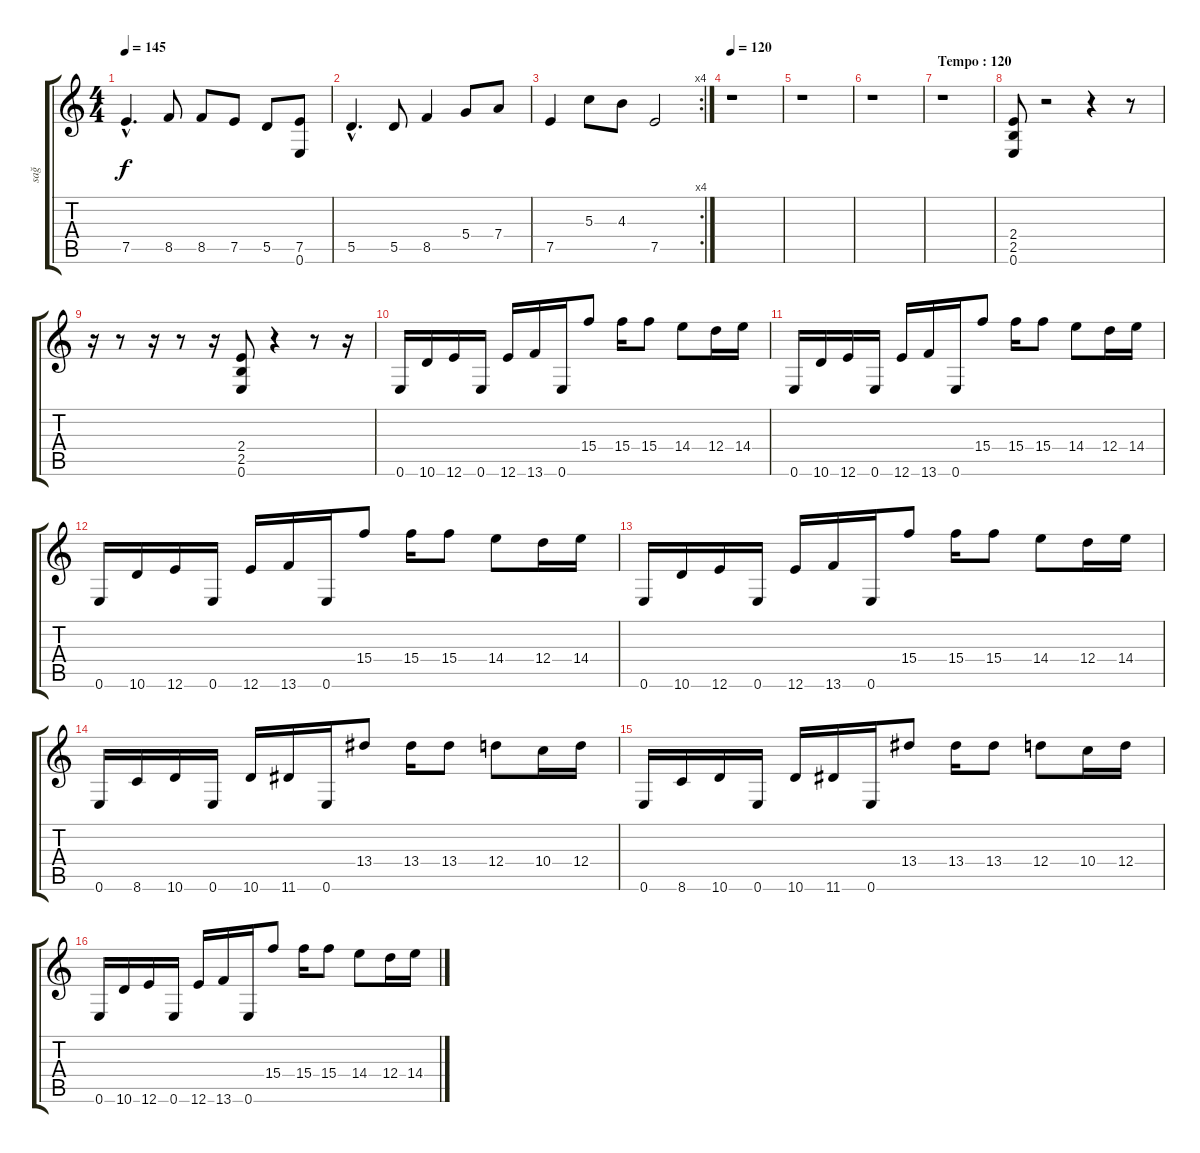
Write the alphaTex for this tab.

\track ("sağ" "sağ") {instrument overdrivenguitar}
\staff {score tabs}
\tuning (E4 B3 G3 D3 A2 E2) {hide}
\ts (4 4)
\tempo 145
\clef g2
\ks c
7.5{hac}.4{d dy f} 8.5.8 8.5.8 7.5.8 5.5.8 (7.5 0.6{t}).8 |
5.5{hac}.4{d} 5.5.8 8.5.4 5.4.8 7.4.8 |
\rc 4
7.5.4 5.3.8 4.3.8 7.5.2 |
\tempo 120
r.1 |
r.1 |
r.1 |
\section ("" "Tempo : 120")
r.1 |
(2.4 2.5 0.6).8 r.2 r.4 r.8 |
r.16 r.8 r.16 r.8 r.16 (2.4 2.5 0.6).8 r.4 r.8 r.16 |
0.6.16 10.6.16 12.6.16 0.6.16 12.6.16 13.6.16 0.6.16 15.4.8 15.4.16 15.4.8 14.4.8 12.4.16 14.4.16 |
0.6.16 10.6.16 12.6.16 0.6.16 12.6.16 13.6.16 0.6.16 15.4.8 15.4.16 15.4.8 14.4.8 12.4.16 14.4.16 |
0.6.16 10.6.16 12.6.16 0.6.16 12.6.16 13.6.16 0.6.16 15.4.8 15.4.16 15.4.8 14.4.8 12.4.16 14.4.16 |
0.6.16 10.6.16 12.6.16 0.6.16 12.6.16 13.6.16 0.6.16 15.4.8 15.4.16 15.4.8 14.4.8 12.4.16 14.4.16 |
0.6.16 8.6.16 10.6.16 0.6.16 10.6.16 11.6.16 0.6.16 13.4.8 13.4.16 13.4.8 12.4.8 10.4.16 12.4.16 |
0.6.16 8.6.16 10.6.16 0.6.16 10.6.16 11.6.16 0.6.16 13.4.8 13.4.16 13.4.8 12.4.8 10.4.16 12.4.16 |
0.6.16 10.6.16 12.6.16 0.6.16 12.6.16 13.6.16 0.6.16 15.4.8 15.4.16 15.4.8 14.4.8 12.4.16 14.4.16
